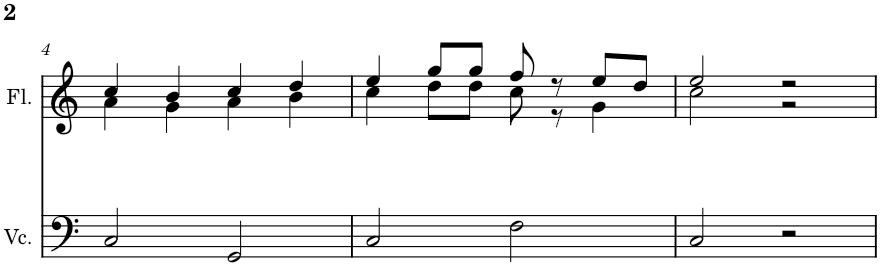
**kern	**kern
*part2	*part1
*staff2	*staff1
*I"Cello	*I"Flute
*	*I'Fl.
!!LO:PB:g=z
*clefF4	*clefG2
*k[]	*k[]
*M4/4	*M4/4
=4	=4
*	*^
2C/	4cc/	4a\
.	4b/	4g\
2GG/	4cc/	4a\
.	4dd/	4b\
=5	=5	=5
2C/	4ee/	4cc\
.	8gg/L	8dd\L
.	8gg/J	8dd\J
2F\	8ff/	8cc\
.	8r	8r
.	8ee/L	4g\
.	8dd/J	.
=6	=6	=6
2C/	2ee/	2cc\
2r	2r	2r
*	*v	*v
=	=
*-	*-
